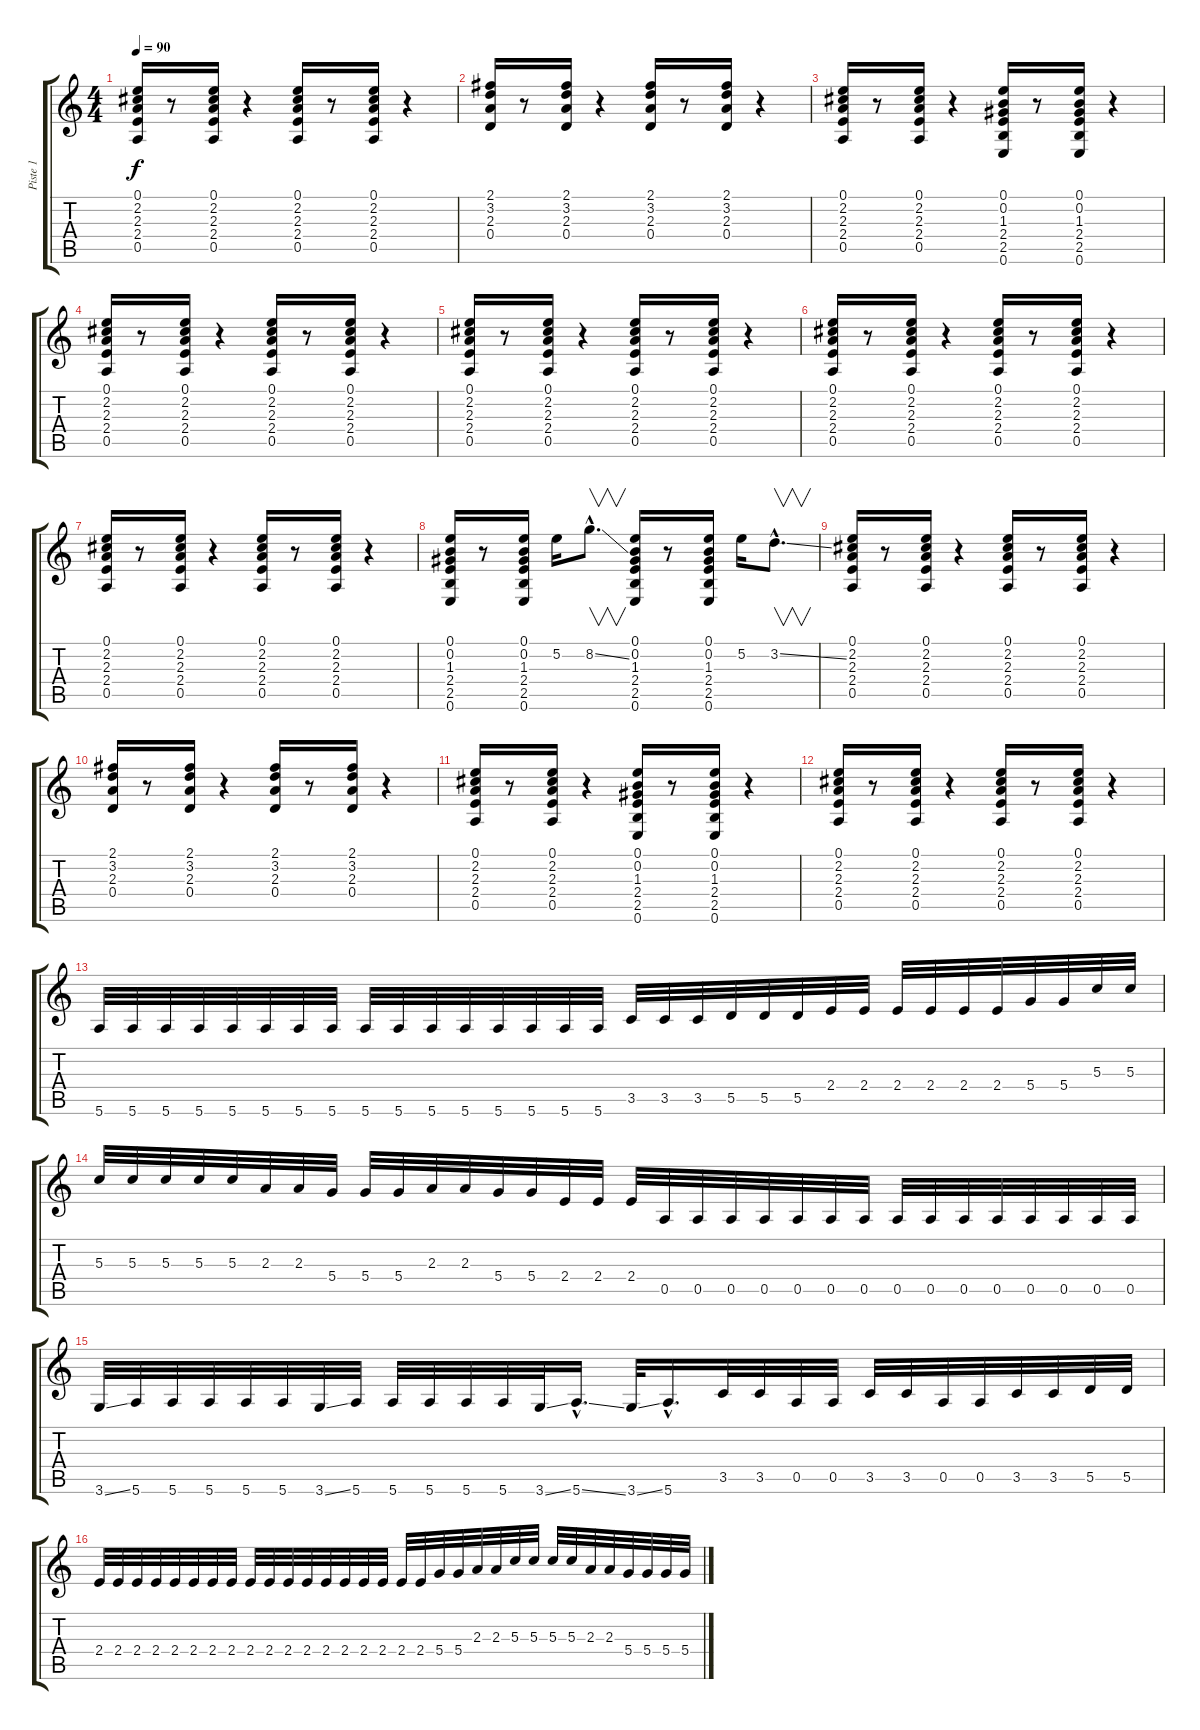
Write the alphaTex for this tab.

\track ("Piste 1" "Piste 1") {instrument electricguitarclean}
\staff {score tabs}
\tuning (E4 B3 G3 D3 A2 E2) {hide}
\ts (4 4)
\tempo 90
\clef g2
\ks c
(0.1 2.2 2.3 2.4 0.5).16{dy f} r.8 (0.1 2.2 2.3 2.4 0.5).16 r.4 (0.1 2.2 2.3 2.4 0.5).16 r.8 (0.1 2.2 2.3 2.4 0.5).16 r.4 |
(2.1 3.2 2.3 0.4).16 r.8 (2.1 3.2 2.3 0.4).16 r.4 (2.1 3.2 2.3 0.4).16 r.8 (2.1 3.2 2.3 0.4).16 r.4 |
(0.1 2.2 2.3 2.4 0.5).16 r.8 (0.1 2.2 2.3 2.4 0.5).16 r.4 (0.1 0.2 1.3 2.4 2.5 0.6).16 r.8 (0.1 0.2 1.3 2.4 2.5 0.6).16 r.4 |
(0.1 2.2 2.3 2.4 0.5).16 r.8 (0.1 2.2 2.3 2.4 0.5).16 r.4 (0.1 2.2 2.3 2.4 0.5).16 r.8 (0.1 2.2 2.3 2.4 0.5).16 r.4 |
(0.1 2.2 2.3 2.4 0.5).16 r.8 (0.1 2.2 2.3 2.4 0.5).16 r.4 (0.1 2.2 2.3 2.4 0.5).16 r.8 (0.1 2.2 2.3 2.4 0.5).16 r.4 |
(0.1 2.2 2.3 2.4 0.5).16 r.8 (0.1 2.2 2.3 2.4 0.5).16 r.4 (0.1 2.2 2.3 2.4 0.5).16 r.8 (0.1 2.2 2.3 2.4 0.5).16 r.4 |
(0.1 2.2 2.3 2.4 0.5).16 r.8 (0.1 2.2 2.3 2.4 0.5).16 r.4 (0.1 2.2 2.3 2.4 0.5).16 r.8 (0.1 2.2 2.3 2.4 0.5).16 r.4 |
(0.1 0.2 1.3 2.4 2.5 0.6).16 r.8 (0.1 0.2 1.3 2.4 2.5 0.6).16 5.2.16 8.2{ss hac}.8{v d} (0.1 0.2 1.3 2.4 2.5 0.6).16 r.8 (0.1 0.2 1.3 2.4 2.5 0.6).16 5.2.16 3.2{ss hac}.8{v d} |
(0.1 2.2 2.3 2.4 0.5).16 r.8 (0.1 2.2 2.3 2.4 0.5).16 r.4 (0.1 2.2 2.3 2.4 0.5).16 r.8 (0.1 2.2 2.3 2.4 0.5).16 r.4 |
(2.1 3.2 2.3 0.4).16 r.8 (2.1 3.2 2.3 0.4).16 r.4 (2.1 3.2 2.3 0.4).16 r.8 (2.1 3.2 2.3 0.4).16 r.4 |
(0.1 2.2 2.3 2.4 0.5).16 r.8 (0.1 2.2 2.3 2.4 0.5).16 r.4 (0.1 0.2 1.3 2.4 2.5 0.6).16 r.8 (0.1 0.2 1.3 2.4 2.5 0.6).16 r.4 |
(0.1 2.2 2.3 2.4 0.5).16 r.8 (0.1 2.2 2.3 2.4 0.5).16 r.4 (0.1 2.2 2.3 2.4 0.5).16 r.8 (0.1 2.2 2.3 2.4 0.5).16 r.4 |
5.6.32 5.6.32 5.6.32 5.6.32 5.6.32 5.6.32 5.6.32 5.6.32 5.6.32 5.6.32 5.6.32 5.6.32 5.6.32 5.6.32 5.6.32 5.6.32 3.5.32 3.5.32 3.5.32 5.5.32 5.5.32 5.5.32 2.4.32 2.4.32 2.4.32 2.4.32 2.4.32 2.4.32 5.4.32 5.4.32 5.3.32 5.3.32 |
5.3.32 5.3.32 5.3.32 5.3.32 5.3.32 2.3.32 2.3.32 5.4.32 5.4.32 5.4.32 2.3.32 2.3.32 5.4.32 5.4.32 2.4.32 2.4.32 2.4.32 0.5.32 0.5.32 0.5.32 0.5.32 0.5.32 0.5.32 0.5.32 0.5.32 0.5.32 0.5.32 0.5.32 0.5.32 0.5.32 0.5.32 0.5.32 |
3.6{ss}.32 5.6.32 5.6.32 5.6.32 5.6.32 5.6.32 3.6{ss}.32 5.6.32 5.6.32 5.6.32 5.6.32 5.6.32 3.6{ss}.32 5.6{ss hac}.16{d} 3.6{ss}.32 5.6{hac}.16{d} 3.5.32 3.5.32 0.5.32 0.5.32 3.5.32 3.5.32 0.5.32 0.5.32 3.5.32 3.5.32 5.5.32 5.5.32 |
2.4.32 2.4.32 2.4.32 2.4.32 2.4.32 2.4.32 2.4.32 2.4.32 2.4.32 2.4.32 2.4.32 2.4.32 2.4.32 2.4.32 2.4.32 2.4.32 2.4.32 2.4.32 5.4.32 5.4.32 2.3.32 2.3.32 5.3.32 5.3.32 5.3.32 5.3.32 2.3.32 2.3.32 5.4.32 5.4.32 5.4.32 5.4.32
